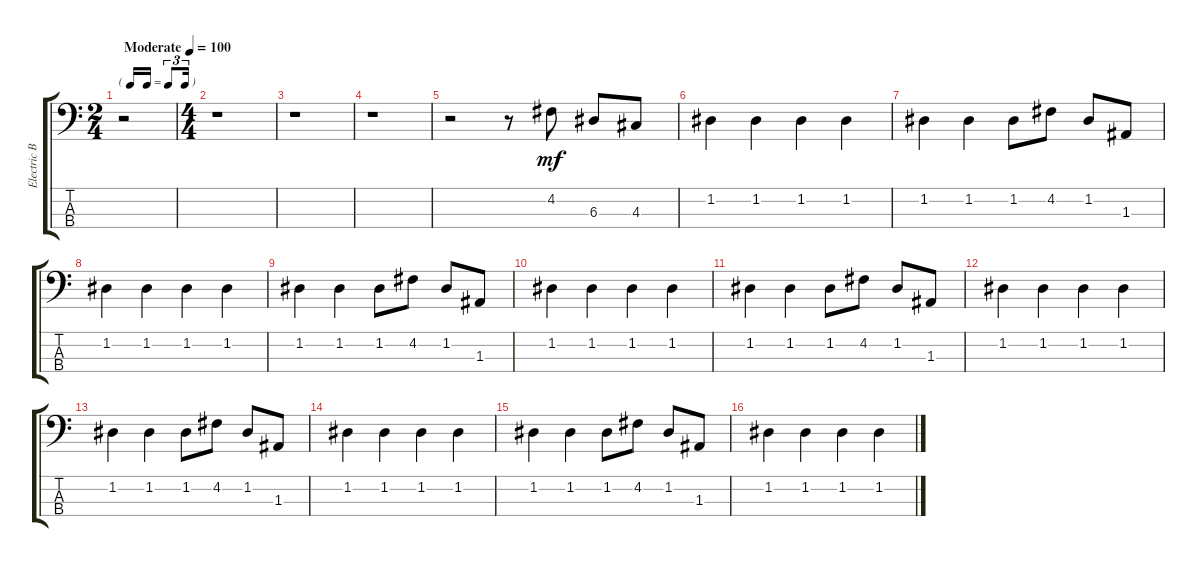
\track ("Electric Bass" "Electric B") {instrument slapbass2}
\staff {score tabs}
\tuning (G2 D2 A1 E1) {hide}
\ts (2 4)
\tf triplet16th
\tempo (100 "Moderate")
\clef f4
\ks c
r.2{dy mf instrument slapbass2} |
\ts (4 4)
r.1 |
r.1 |
r.1 |
r.2 r.8 4.2.8 6.3.8 4.3.8 |
1.2.4 1.2.4 1.2.4 1.2.4 |
1.2.4 1.2.4 1.2.8 4.2.8 1.2.8 1.3.8 |
1.2.4 1.2.4 1.2.4 1.2.4 |
1.2.4 1.2.4 1.2.8 4.2.8 1.2.8 1.3.8 |
1.2.4 1.2.4 1.2.4 1.2.4 |
1.2.4 1.2.4 1.2.8 4.2.8 1.2.8 1.3.8 |
1.2.4 1.2.4 1.2.4 1.2.4 |
1.2.4 1.2.4 1.2.8 4.2.8 1.2.8 1.3.8 |
1.2.4 1.2.4 1.2.4 1.2.4 |
1.2.4 1.2.4 1.2.8 4.2.8 1.2.8 1.3.8 |
1.2.4 1.2.4 1.2.4 1.2.4
